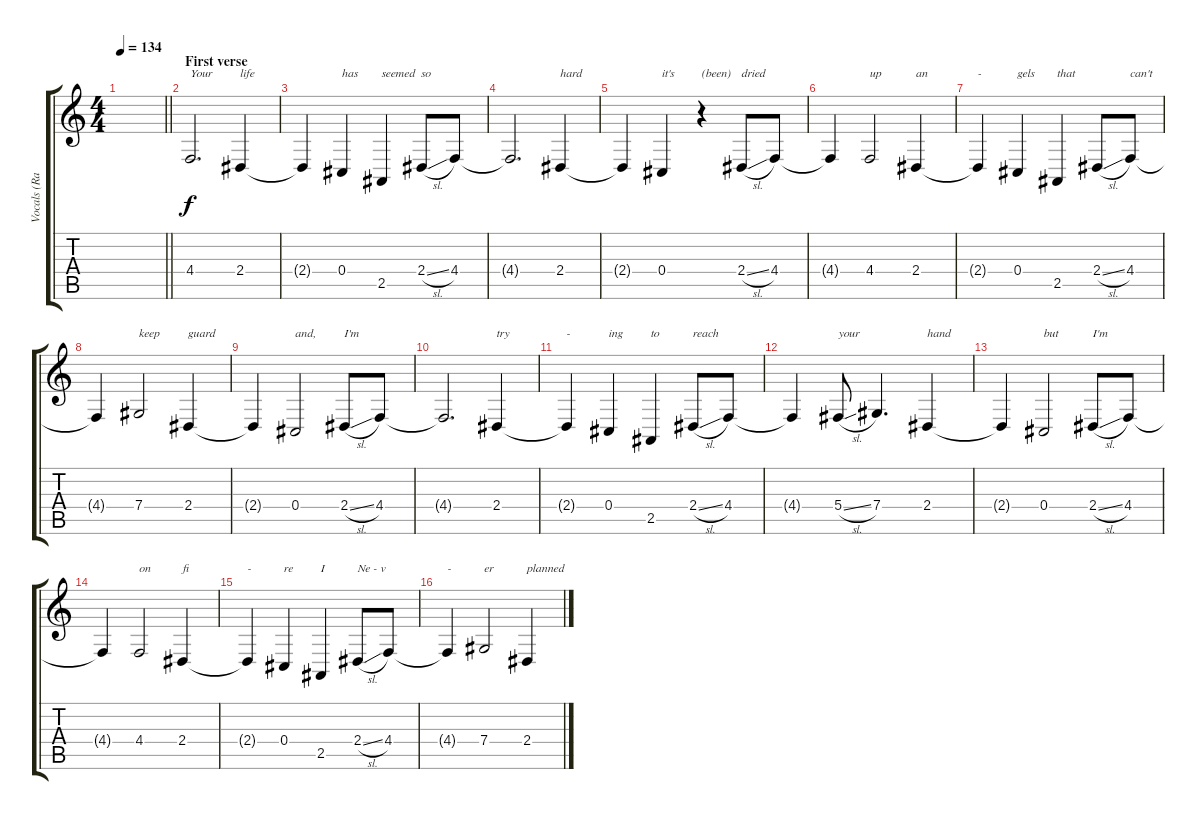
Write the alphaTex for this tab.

\track ("Vocals (Raine Maida)" "Vocals (Ra") {instrument acousticgrandpiano bank 1}
\staff {score tabs}
\tuning (Eb4 Bb3 Gb3 Db3 Ab2 Db2) {hide}
\ts (4 4)
\tempo 134
\clef g2
\barLineRight lightlight
\ks c
|
\section ("" "First verse")
4.4.2{d txt "Your"} 2.4.4{txt "life"} |
2.4{t}.4 0.4.4{txt "has"} 2.5.4{txt "seemed  so"} 2.4{sl}.8 4.4.8 |
4.4{t}.2{d} 2.4.4{txt "hard"} |
2.4{t}.4 0.4.4{txt "it's"} r.4{txt "(been)"} 2.4{sl}.8{txt "dried"} 4.4.8 |
4.4{t}.4 4.4.2{txt "up"} 2.4.4{txt "an"} |
2.4{t}.4{txt "-"} 0.4.4{txt "gels"} 2.5.4{txt "that"} 2.4{sl}.8 4.4.8{txt "can't"} |
4.4{t}.4 7.4.2{txt "keep"} 2.4.4{txt "guard"} |
2.4{t}.4 0.4.2{txt "and,"} 2.4{sl}.8{txt "I'm"} 4.4.8 |
4.4{t}.2{d} 2.4.4{txt "try"} |
2.4{t}.4{txt "-"} 0.4.4{txt "ing"} 2.5.4{txt "to"} 2.4{sl}.8{txt "reach"} 4.4.8 |
4.4{t}.4 5.4{sl}.8{txt "your"} 7.4.4{d} 2.4.4{txt "hand"} |
2.4{t}.4 0.4.2{txt "but"} 2.4{sl}.8{txt "I'm"} 4.4.8 |
4.4{t}.4 4.4.2{txt "on"} 2.4.4{txt "fi"} |
2.4{t}.4{txt "-"} 0.4.4{txt "re"} 2.5.4{txt "I"} 2.4{sl}.8{txt "Ne - v"} 4.4.8 |
4.4{t}.4{txt "-"} 7.4.2{txt "er"} 2.4.4{txt "planned"}
